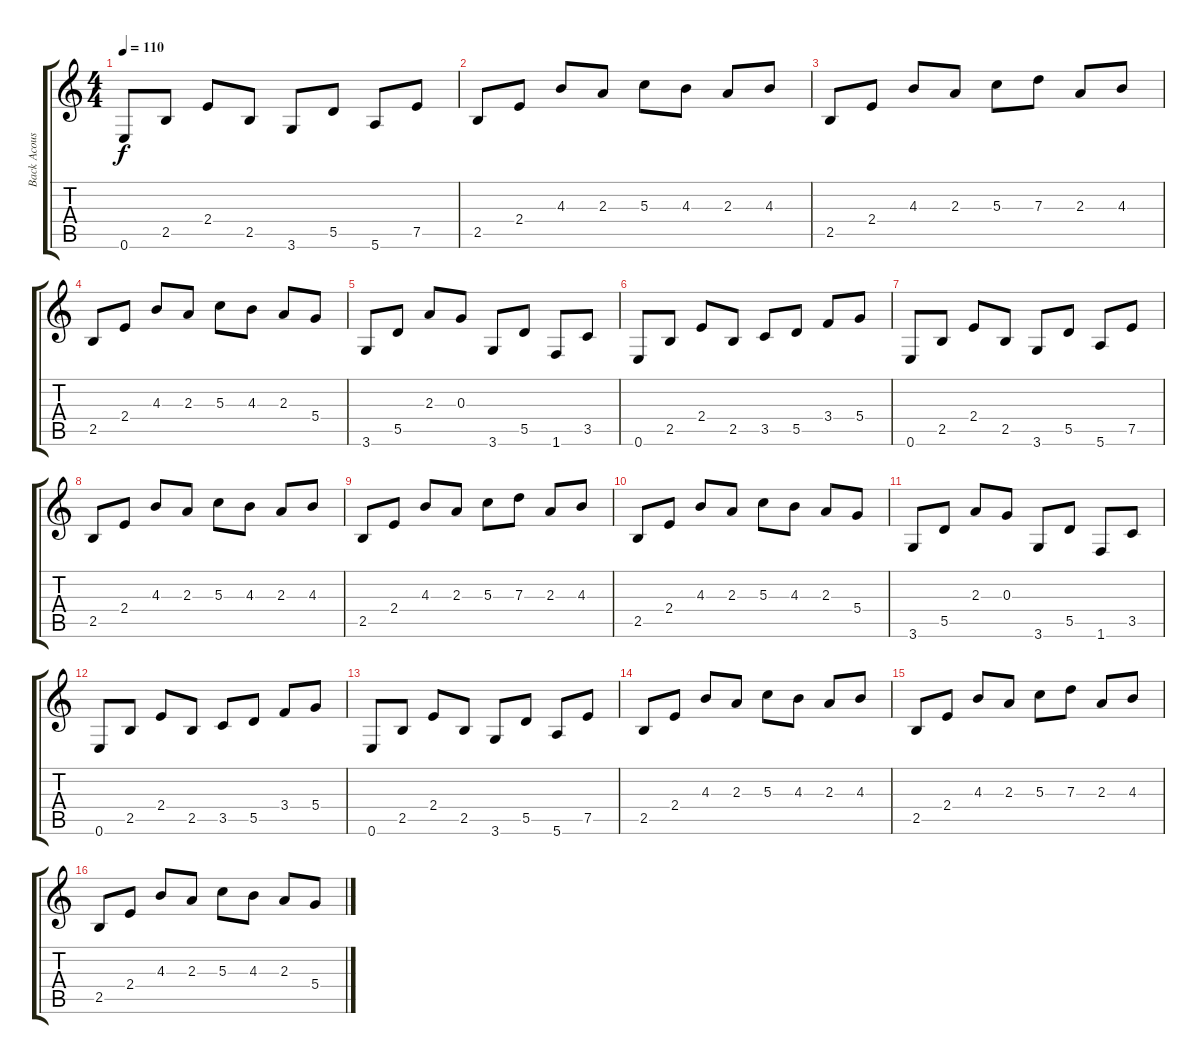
\track ("Back Acoustic guitar" "Back Acous") {instrument acousticguitarsteel}
\staff {score tabs}
\tuning (E4 B3 G3 D3 A2 E2) {hide}
\ts (4 4)
\tempo 110
\clef g2
\ks c
0.6.8{dy f} 2.5.8 2.4.8 2.5.8 3.6.8 5.5.8 5.6.8 7.5.8 |
2.5.8 2.4.8 4.3.8 2.3.8 5.3.8 4.3.8 2.3.8 4.3.8 |
2.5.8 2.4.8 4.3.8 2.3.8 5.3.8 7.3.8 2.3.8 4.3.8 |
2.5.8 2.4.8 4.3.8 2.3.8 5.3.8 4.3.8 2.3.8 5.4.8 |
3.6.8 5.5.8 2.3.8 0.3.8 3.6.8 5.5.8 1.6.8 3.5.8 |
0.6.8 2.5.8 2.4.8 2.5.8 3.5.8 5.5.8 3.4.8 5.4.8 |
0.6.8 2.5.8 2.4.8 2.5.8 3.6.8 5.5.8 5.6.8 7.5.8 |
2.5.8 2.4.8 4.3.8 2.3.8 5.3.8 4.3.8 2.3.8 4.3.8 |
2.5.8 2.4.8 4.3.8 2.3.8 5.3.8 7.3.8 2.3.8 4.3.8 |
2.5.8 2.4.8 4.3.8 2.3.8 5.3.8 4.3.8 2.3.8 5.4.8 |
3.6.8 5.5.8 2.3.8 0.3.8 3.6.8 5.5.8 1.6.8 3.5.8 |
0.6.8 2.5.8 2.4.8 2.5.8 3.5.8 5.5.8 3.4.8 5.4.8 |
0.6.8 2.5.8 2.4.8 2.5.8 3.6.8 5.5.8 5.6.8 7.5.8 |
2.5.8 2.4.8 4.3.8 2.3.8 5.3.8 4.3.8 2.3.8 4.3.8 |
2.5.8 2.4.8 4.3.8 2.3.8 5.3.8 7.3.8 2.3.8 4.3.8 |
2.5.8 2.4.8 4.3.8 2.3.8 5.3.8 4.3.8 2.3.8 5.4.8
